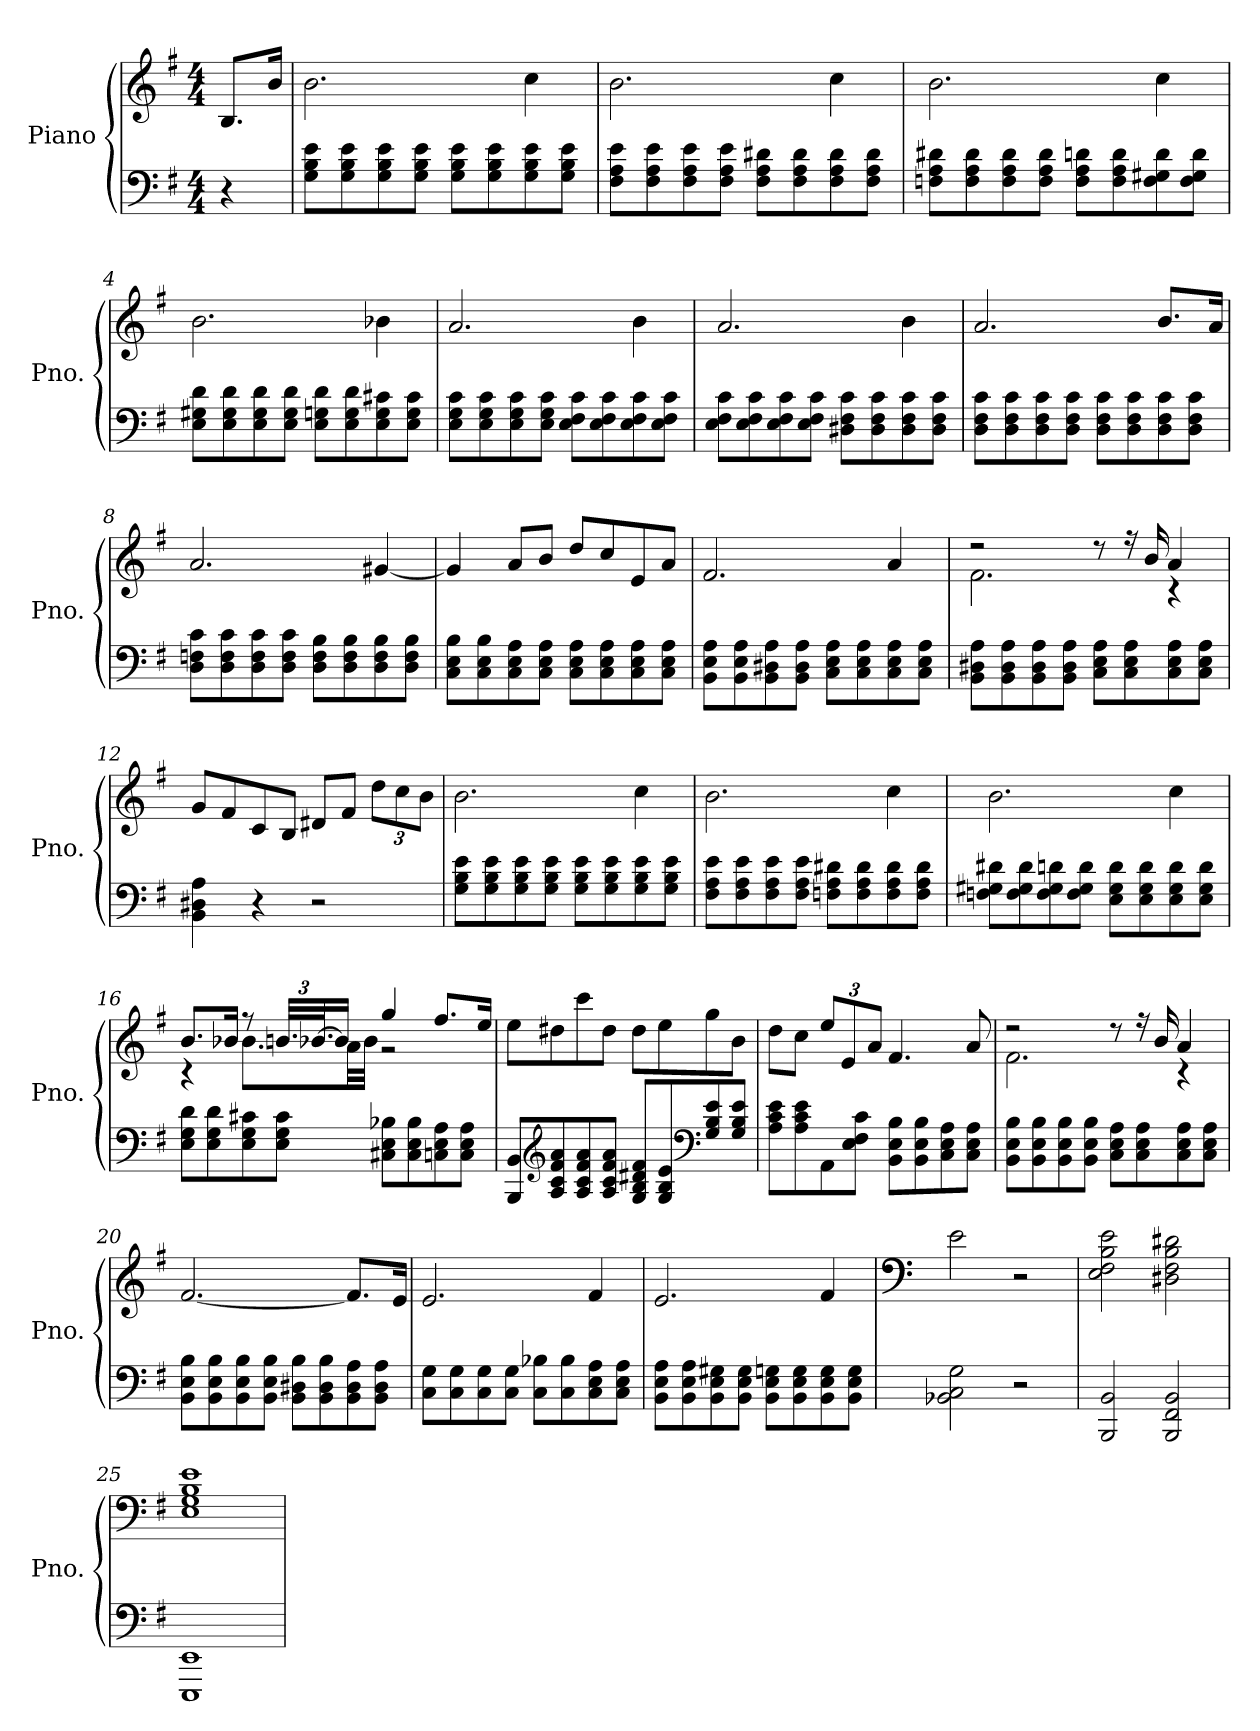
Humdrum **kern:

**kern	**kern
*part1	*part1
*staff2	*staff1
*I"Piano	*
*I'Pno.	*
*clefF4	*clefG2
*k[f#]	*k[f#]
*M4/4	*M4/4
*MM48	*MM48
=	=
4r	8.B/L
.	16b/Jk
=1	=1
8G\ 8B\ 8e\L	2.b\
8G\ 8B\ 8e\	.
8G\ 8B\ 8e\	.
8G\ 8B\ 8e\J	.
8G\ 8B\ 8e\L	.
8G\ 8B\ 8e\	.
8G\ 8B\ 8e\	4cc\
8G\ 8B\ 8e\J	.
=2	=2
8F#\ 8A\ 8e\L	2.b\
8F#\ 8A\ 8e\	.
8F#\ 8A\ 8e\	.
8F#\ 8A\ 8e\J	.
8F#\ 8A\ 8d#X\L	.
8F#\ 8A\ 8d#\	.
8F#\ 8A\ 8d#\	4cc\
8F#\ 8A\ 8d#\J	.
=3	=3
8Fn\ 8A\ 8d#X\L	2.b\
8F\ 8A\ 8d#\	.
8F\ 8A\ 8d#\	.
8F\ 8A\ 8d#\J	.
8F\ 8A\ 8dn\L	.
8F\ 8A\ 8d\	.
8F\ 8G#X\ 8d\	4cc\
8F\ 8G#\ 8d\J	.
!!LO:LB:g=z
=4	=4
8E\ 8G#X\ 8d\L	2.b\
8E\ 8G#\ 8d\	.
8E\ 8G#\ 8d\	.
8E\ 8G#\ 8d\J	.
8E\ 8Gn\ 8d\L	.
8E\ 8G\ 8d\	.
8E\ 8G\ 8c#X\	4b-X\
8E\ 8G\ 8c#\J	.
=5	=5
8E\ 8G\ 8c\L	2.a/
8E\ 8G\ 8c\	.
8E\ 8G\ 8c\	.
8E\ 8G\ 8c\J	.
8E\ 8F#\ 8c\L	.
8E\ 8F#\ 8c\	.
8E\ 8F#\ 8c\	4b\
8E\ 8F#\ 8c\J	.
=6	=6
8E\ 8F#\ 8c\L	2.a/
8E\ 8F#\ 8c\	.
8E\ 8F#\ 8c\	.
8E\ 8F#\ 8c\J	.
8D#X\ 8F#\ 8c\L	.
8D#\ 8F#\ 8c\	.
8D#\ 8F#\ 8c\	4b\
8D#\ 8F#\ 8c\J	.
!!LO:LB:g=z
=7	=7
8D\ 8F#\ 8c\L	2.a/
8D\ 8F#\ 8c\	.
8D\ 8F#\ 8c\	.
8D\ 8F#\ 8c\J	.
8D\ 8F#\ 8c\L	.
8D\ 8F#\ 8c\	.
8D\ 8F#\ 8c\	8.b/L
8D\ 8F#\ 8c\J	.
.	16a/Jk
=8	=8
8D\ 8Fn\ 8c\L	2.a/
8D\ 8F\ 8c\	.
8D\ 8F\ 8c\	.
8D\ 8F\ 8c\J	.
8D\ 8F\ 8B\L	.
8D\ 8F\ 8B\	.
8D\ 8F\ 8B\	[4g#X/
8D\ 8F\ 8B\J	.
=9	=9
8C\ 8E\ 8B\L	4g#/]
8C\ 8E\ 8B\	.
8C\ 8E\ 8A\	8a/L
8C\ 8E\ 8A\J	8b/J
8C\ 8E\ 8A\L	8dd/L
8C\ 8E\ 8A\	8cc/
8C\ 8E\ 8A\	8e/
8C\ 8E\ 8A\J	8a/J
=10	=10
8BB\ 8E\ 8A\L	2.f#/
8BB\ 8E\ 8A\	.
8BB\ 8D#X\ 8A\	.
8BB\ 8D#\ 8A\J	.
8C\ 8E\ 8A\L	.
8C\ 8E\ 8A\	.
8C\ 8E\ 8A\	4a/
8C\ 8E\ 8A\J	.
!!LO:LB:g=z
=11	=11
*	*^
8BB\ 8D#X\ 8A\L	2r	2.f#\
8BB\ 8D#\ 8A\	.	.
8BB\ 8D#\ 8A\	.	.
8BB\ 8D#\ 8A\J	.	.
8C\ 8E\ 8A\L	8r	.
8C\ 8E\ 8A\	16r	.
.	16b/	.
8C\ 8E\ 8A\	4a/	4r
8C\ 8E\ 8A\J	.	.
*	*v	*v
=12	=12
4BB\ 4D#X\ 4A\	8g/L
.	8f#/
4r	8c/
.	8B/J
2r	8d#X/L
.	8f#/J
*	*Xbrackettup
.	12dd\L
.	12cc\
.	12b\J
=13	=13
8G\ 8B\ 8e\L	2.b\
8G\ 8B\ 8e\	.
8G\ 8B\ 8e\	.
8G\ 8B\ 8e\J	.
8G\ 8B\ 8e\L	.
8G\ 8B\ 8e\	.
8G\ 8B\ 8e\	4cc\
8G\ 8B\ 8e\J	.
=14	=14
8F#\ 8A\ 8e\L	2.b\
8F#\ 8A\ 8e\	.
8F#\ 8A\ 8e\	.
8F#\ 8A\ 8e\J	.
8Fn\ 8A\ 8d#X\L	.
8F\ 8A\ 8d#\	.
8F\ 8A\ 8d#\	4cc\
8F\ 8A\ 8d#\J	.
!!LO:LB:g=z
=15	=15
8Fn\ 8G#X\ 8d#X\L	2.b\
8F\ 8G#\ 8d#\	.
8F\ 8G#\ 8dn\	.
8F\ 8G#\ 8d\J	.
8E\ 8G#\ 8d\L	.
8E\ 8G#\ 8d\	.
8E\ 8G#\ 8d\	4cc\
8E\ 8G#\ 8d\J	.
=16	=16
*	*^
8E\ 8G\ 8d\L	8.b/L	4r
8E\ 8G\ 8d\	.	.
.	16b-X/Jk	.
8E\ 8G\ 8c#X\	8r	8.b-\L
*	*MM58	*
8E\ 8G\ 8c#\J	48.bn/LLL	.
.	[48.b-X/J	.
.	16b-/JJ]	32a\LL
.	.	32b-\JJJ
*	*MM48	*
8C#X\ 8E\ 8B-X\L	4gg/	2r
8C#\ 8E\ 8B-\	.	.
8Cn\ 8E\ 8A\	8.ff#/L	.
8C\ 8E\ 8A\J	.	.
.	16ee/Jk	.
*	*v	*v
!!LO:LB:g=z
=17	=17
8BBB/ 8BB/L	8ee\L
*clefG2	*
8A/ 8c/ 8f#/ 8a/	8dd#X\
8A/ 8c/ 8f#/ 8a/	8ccc\
8A/ 8c/ 8f#/ 8a/J	8dd#\J
8G/ 8B/ 8d#X/ 8f#/L	8dd#\L
8G/ 8B/ 8e/	8ee\
*clefF4	*
8G/ 8B/ 8e/	8gg\
8G/ 8B/ 8e/J	8b\J
=18	=18
8A\ 8c\ 8e\L	8dd\L
8A\ 8c\ 8e\	8cc\J
8AA\	12ee/L
.	12e/
8E\ 8F#\ 8c\J	.
.	12a/J
8BB\ 8E\ 8B\L	4.f#/
8BB\ 8E\ 8B\	.
8C\ 8E\ 8A\	.
8C\ 8E\ 8A\J	8a/
=19	=19
*	*^
8BB\ 8E\ 8B\L	2r	2.f#\
8BB\ 8E\ 8B\	.	.
8BB\ 8E\ 8B\	.	.
8BB\ 8E\ 8B\J	.	.
8C\ 8E\ 8A\L	8r	.
8C\ 8E\ 8A\	16r	.
.	16b/	.
8C\ 8E\ 8A\	4a/	4r
8C\ 8E\ 8A\J	.	.
*	*v	*v
=20	=20
8BB\ 8E\ 8B\L	[2.f#/
8BB\ 8E\ 8B\	.
8BB\ 8E\ 8B\	.
8BB\ 8E\ 8B\J	.
8BB\ 8D#X\ 8B\L	.
8BB\ 8D#\ 8B\	.
8BB\ 8D#\ 8A\	8.f#/L]
8BB\ 8D#\ 8A\J	.
.	16e/Jk
!!LO:PB:g=z
=21	=21
*	*MM44
8C\ 8G\L	2.e/
8C\ 8G\	.
8C\ 8G\	.
8C\ 8G\J	.
8C\ 8B-X\L	.
8C\ 8B-\	.
8C\ 8E\ 8A\	4f#/
8C\ 8E\ 8A\J	.
=22	=22
*	*MM40
8BB\ 8E\ 8A\L	2.e/
8BB\ 8E\ 8A\	.
8BB\ 8E\ 8G#X\	.
8BB\ 8E\ 8G#\J	.
8BB\ 8E\ 8Gn\L	.
8BB\ 8E\ 8G\	.
8BB\ 8E\ 8G\	4f#/
8BB\ 8E\ 8G\J	.
=23	=23
*	*clefF4
2BB-X\ 2C\ 2G\	2e\
*	*MM32
2r	2r
=24	=24
*	*MM48
2BBB/ 2BB/	2E\ 2F#\ 2B\ 2e\
*	*MM28
2BBB/ 2FF#/ 2BB/	2D#X\ 2F#\ 2B\ 2d#X\
=25	=25
1EEE 1EE	1E 1G 1B 1e
=	=
*-	*-
